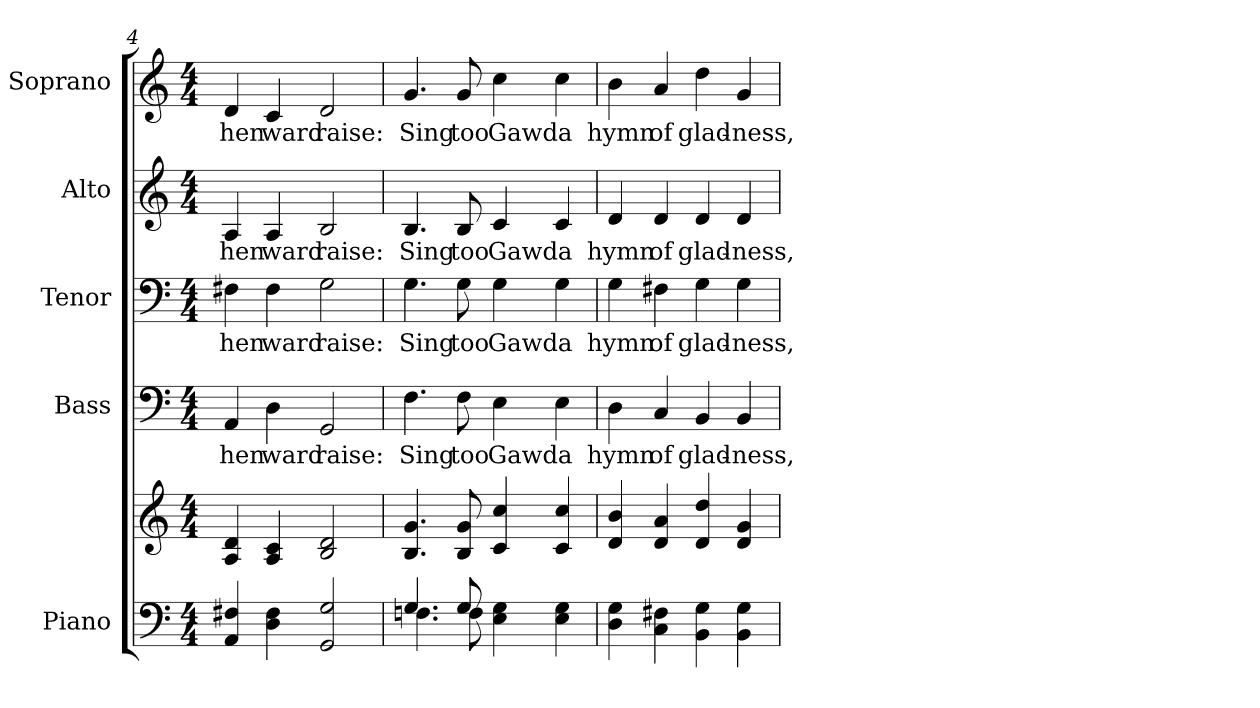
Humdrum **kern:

**kern	**kern	**kern	**text	**kern	**text	**kern	**text	**kern	**text
*part5	*part5	*part4	*part4	*part3	*part3	*part2	*part2	*part1	*part1
*staff6	*staff5	*staff4	*staff4	*staff3	*staff3	*staff2	*staff2	*staff1	*staff1
*I"Piano	*	*I"Bass	*	*I"Tenor	*	*I"Alto	*	*I"Soprano	*
*I'Pno.	*	*I'B.	*	*I'T.	*	*I'A.	*	*I'S.	*
*clefF4	*clefG2	*clefF4	*	*clefF4	*	*clefG2	*	*clefG2	*
*k[]	*k[]	*k[]	*	*k[]	*	*k[]	*	*k[]	*
*C:	*C:	*C:	*	*C:	*	*C:	*	*C:	*
*M4/4	*M4/4	*M4/4	*	*M4/4	*	*M4/4	*	*M4/4	*
=4	=4	=4	=4	=4	=4	=4	=4	=4	=4
!	!	!	!LO:LY:b:color=#000000	!	!	!	!	!	!
!	!	!	!	!	!LO:LY:b:color=#000000	!	!	!	!
!	!	!	!	!	!	!	!LO:LY:b:color=#000000	!	!
!	!	!	!	!	!	!	!	!	!LO:LY:b:color=#000000
4AAi/ 4F#Xi	4Ai/ 4di	4AAi/	hen	4F#Xi\	hen	4Ai/	hen	4di/	hen
!	!	!	!LO:LY:b:color=#000000	!	!	!	!	!	!
!	!	!	!	!	!LO:LY:b:color=#000000	!	!	!	!
!	!	!	!	!	!	!	!LO:LY:b:color=#000000	!	!
!	!	!	!	!	!	!	!	!	!LO:LY:b:color=#000000
4Di\ 4F#i	4Ai/ 4ci	4Di\	ward	4F#i\	ward	4Ai/	ward	4ci/	ward
!	!	!	!LO:LY:b:color=#000000	!	!	!	!	!	!
!	!	!	!	!	!LO:LY:b:color=#000000	!	!	!	!
!	!	!	!	!	!	!	!LO:LY:b:color=#000000	!	!
!	!	!	!	!	!	!	!	!	!LO:LY:b:color=#000000
2GGi/ 2Gi	2Bi/ 2di	2GGi/	raise:	2Gi\	raise:	2Bi/	raise:	2di/	raise:
!!LO:PB:g=z
=5	=5	=5	=5	=5	=5	=5	=5	=5	=5
*^	*	*	*	*	*	*	*	*	*
!	!	!	!	!LO:LY:b:color=#000000	!	!	!	!	!	!
!	!	!	!	!	!	!LO:LY:b:color=#000000	!	!	!	!
!	!	!	!	!	!	!	!	!LO:LY:b:color=#000000	!	!
!	!	!	!	!	!	!	!	!	!	!LO:LY:b:color=#000000
4.Gi/	4.Fni\	4.Bi/ 4.gi	4.Fi\	Sing	4.Gi\	Sing	4.Bi/	Sing	4.gi/	Sing
!	!	!	!	!LO:LY:b:color=#000000	!	!	!	!	!	!
!	!	!	!	!	!	!LO:LY:b:color=#000000	!	!	!	!
!	!	!	!	!	!	!	!	!LO:LY:b:color=#000000	!	!
!	!	!	!	!	!	!	!	!	!	!LO:LY:b:color=#000000
8Gi/	8Fi\	8Bi/ 8gi	8Fi\	too	8Gi\	too	8Bi/	too	8gi/	too
!	!	!	!	!LO:LY:b:color=#000000	!	!	!	!	!	!
!	!	!	!	!	!	!LO:LY:b:color=#000000	!	!	!	!
!	!	!	!	!	!	!	!	!LO:LY:b:color=#000000	!	!
!	!	!	!	!	!	!	!	!	!	!LO:LY:b:color=#000000
4Ei\ 4Gi	2ryy	4ci/ 4cci	4Ei\	Gawd	4Gi\	Gawd	4ci/	Gawd	4cci\	Gawd
!	!	!	!	!LO:LY:b:color=#000000	!	!	!	!	!	!
!	!	!	!	!	!	!LO:LY:b:color=#000000	!	!	!	!
!	!	!	!	!	!	!	!	!LO:LY:b:color=#000000	!	!
!	!	!	!	!	!	!	!	!	!	!LO:LY:b:color=#000000
4Ei\ 4Gi	.	4ci/ 4cci	4Ei\	a	4Gi\	a	4ci/	a	4cci\	a
*v	*v	*	*	*	*	*	*	*	*	*
=6	=6	=6	=6	=6	=6	=6	=6	=6	=6
!	!	!	!LO:LY:b:color=#000000	!	!	!	!	!	!
!	!	!	!	!	!LO:LY:b:color=#000000	!	!	!	!
!	!	!	!	!	!	!	!LO:LY:b:color=#000000	!	!
!	!	!	!	!	!	!	!	!	!LO:LY:b:color=#000000
4Di\ 4Gi	4di/ 4bi	4Di\	hymn	4Gi\	hymn	4di/	hymn	4bi\	hymn
!	!	!	!LO:LY:b:color=#000000	!	!	!	!	!	!
!	!	!	!	!	!LO:LY:b:color=#000000	!	!	!	!
!	!	!	!	!	!	!	!LO:LY:b:color=#000000	!	!
!	!	!	!	!	!	!	!	!	!LO:LY:b:color=#000000
4Ci\ 4F#Xi	4di/ 4ai	4Ci/	of	4F#Xi\	of	4di/	of	4ai/	of
!	!	!	!LO:LY:b:color=#000000	!	!	!	!	!	!
!	!	!	!	!	!LO:LY:b:color=#000000	!	!	!	!
!	!	!	!	!	!	!	!LO:LY:b:color=#000000	!	!
!	!	!	!	!	!	!	!	!	!LO:LY:b:color=#000000
4BBi\ 4Gi	4di/ 4ddi	4BBi/	glad-	4Gi\	glad-	4di/	glad-	4ddi\	glad-
!	!	!	!LO:LY:b:color=#000000	!	!	!	!	!	!
!	!	!	!	!	!LO:LY:b:color=#000000	!	!	!	!
!	!	!	!	!	!	!	!LO:LY:b:color=#000000	!	!
!	!	!	!	!	!	!	!	!	!LO:LY:b:color=#000000
4BBi\ 4Gi	4di/ 4gi	4BBi/	-ness,	4Gi\	-ness,	4di/	-ness,	4gi/	-ness,
=	=	=	=	=	=	=	=	=	=
*-	*-	*-	*-	*-	*-	*-	*-	*-	*-
